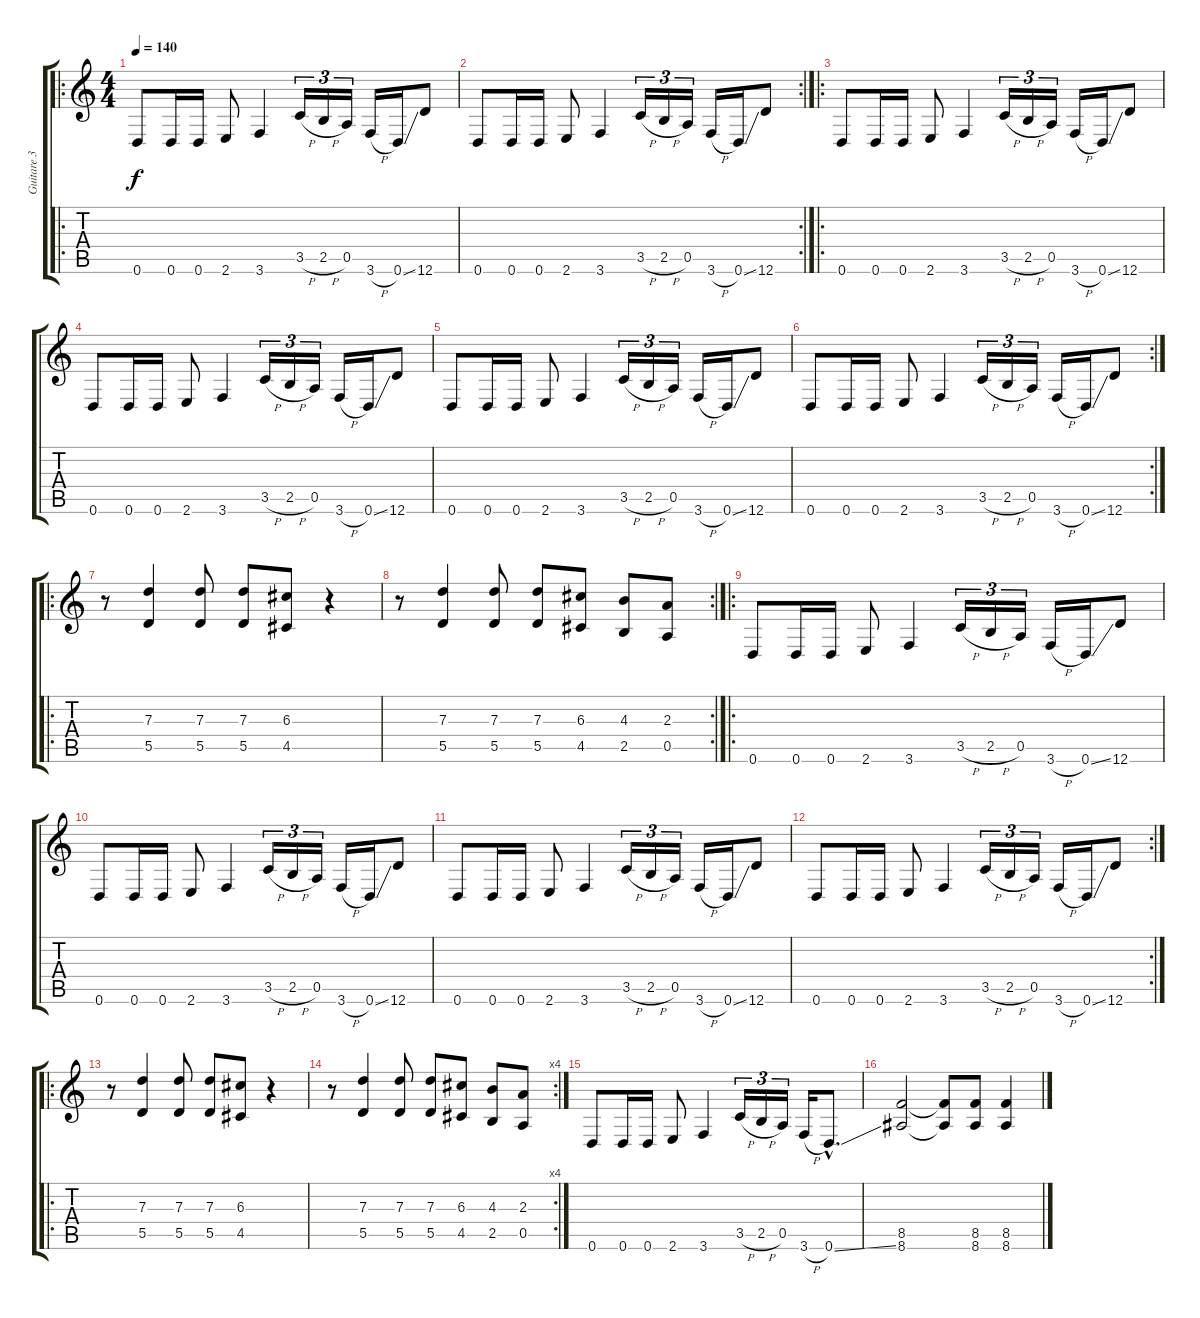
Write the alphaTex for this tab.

\track ("Guitare 3" "Guitare 3") {instrument distortionguitar}
\staff {score tabs}
\tuning (E4 B3 G3 D3 A2 D2) {hide}
\ro
\ts (4 4)
\tempo 140
\clef g2
\ks c
0.6.8{dy f} 0.6.16 0.6.16 2.6.8 3.6.4 3.5{h}.16{tu (3 2)} 2.5{h}.16{tu (3 2)} 0.5.16{tu (3 2)} 3.6{h}.16 0.6{ss}.16 12.6.8 |
\rc 2
0.6.8 0.6.16 0.6.16 2.6.8 3.6.4 3.5{h}.16{tu (3 2)} 2.5{h}.16{tu (3 2)} 0.5.16{tu (3 2)} 3.6{h}.16 0.6{ss}.16 12.6.8 |
\ro
0.6.8 0.6.16 0.6.16 2.6.8 3.6.4 3.5{h}.16{tu (3 2)} 2.5{h}.16{tu (3 2)} 0.5.16{tu (3 2)} 3.6{h}.16 0.6{ss}.16 12.6.8 |
0.6.8 0.6.16 0.6.16 2.6.8 3.6.4 3.5{h}.16{tu (3 2)} 2.5{h}.16{tu (3 2)} 0.5.16{tu (3 2)} 3.6{h}.16 0.6{ss}.16 12.6.8 |
0.6.8 0.6.16 0.6.16 2.6.8 3.6.4 3.5{h}.16{tu (3 2)} 2.5{h}.16{tu (3 2)} 0.5.16{tu (3 2)} 3.6{h}.16 0.6{ss}.16 12.6.8 |
\rc 2
0.6.8 0.6.16 0.6.16 2.6.8 3.6.4 3.5{h}.16{tu (3 2)} 2.5{h}.16{tu (3 2)} 0.5.16{tu (3 2)} 3.6{h}.16 0.6{ss}.16 12.6.8 |
\ro
r.8 (7.3 5.5).4 (7.3 5.5).8 (7.3 5.5).8 (6.3 4.5).8 r.4 |
\rc 2
r.8 (7.3 5.5).4 (7.3 5.5).8 (7.3 5.5).8 (6.3 4.5).8 (4.3 2.5).8 (2.3 0.5).8 |
\ro
0.6.8 0.6.16 0.6.16 2.6.8 3.6.4 3.5{h}.16{tu (3 2)} 2.5{h}.16{tu (3 2)} 0.5.16{tu (3 2)} 3.6{h}.16 0.6{ss}.16 12.6.8 |
0.6.8 0.6.16 0.6.16 2.6.8 3.6.4 3.5{h}.16{tu (3 2)} 2.5{h}.16{tu (3 2)} 0.5.16{tu (3 2)} 3.6{h}.16 0.6{ss}.16 12.6.8 |
0.6.8 0.6.16 0.6.16 2.6.8 3.6.4 3.5{h}.16{tu (3 2)} 2.5{h}.16{tu (3 2)} 0.5.16{tu (3 2)} 3.6{h}.16 0.6{ss}.16 12.6.8 |
\rc 2
0.6.8 0.6.16 0.6.16 2.6.8 3.6.4 3.5{h}.16{tu (3 2)} 2.5{h}.16{tu (3 2)} 0.5.16{tu (3 2)} 3.6{h}.16 0.6{ss}.16 12.6.8 |
\ro
r.8 (7.3 5.5).4 (7.3 5.5).8 (7.3 5.5).8 (6.3 4.5).8 r.4 |
\rc 4
r.8 (7.3 5.5).4 (7.3 5.5).8 (7.3 5.5).8 (6.3 4.5).8 (4.3 2.5).8 (2.3 0.5).8 |
0.6.8 0.6.16 0.6.16 2.6.8 3.6.4 3.5{h}.16{tu (3 2)} 2.5{h}.16{tu (3 2)} 0.5.16{tu (3 2)} 3.6{h}.16 0.6{ss hac}.8{d} |
(8.5 8.6).2 (8.5{t} 8.6{t}).8 (8.5 8.6).8 (8.5 8.6{ss}).4
